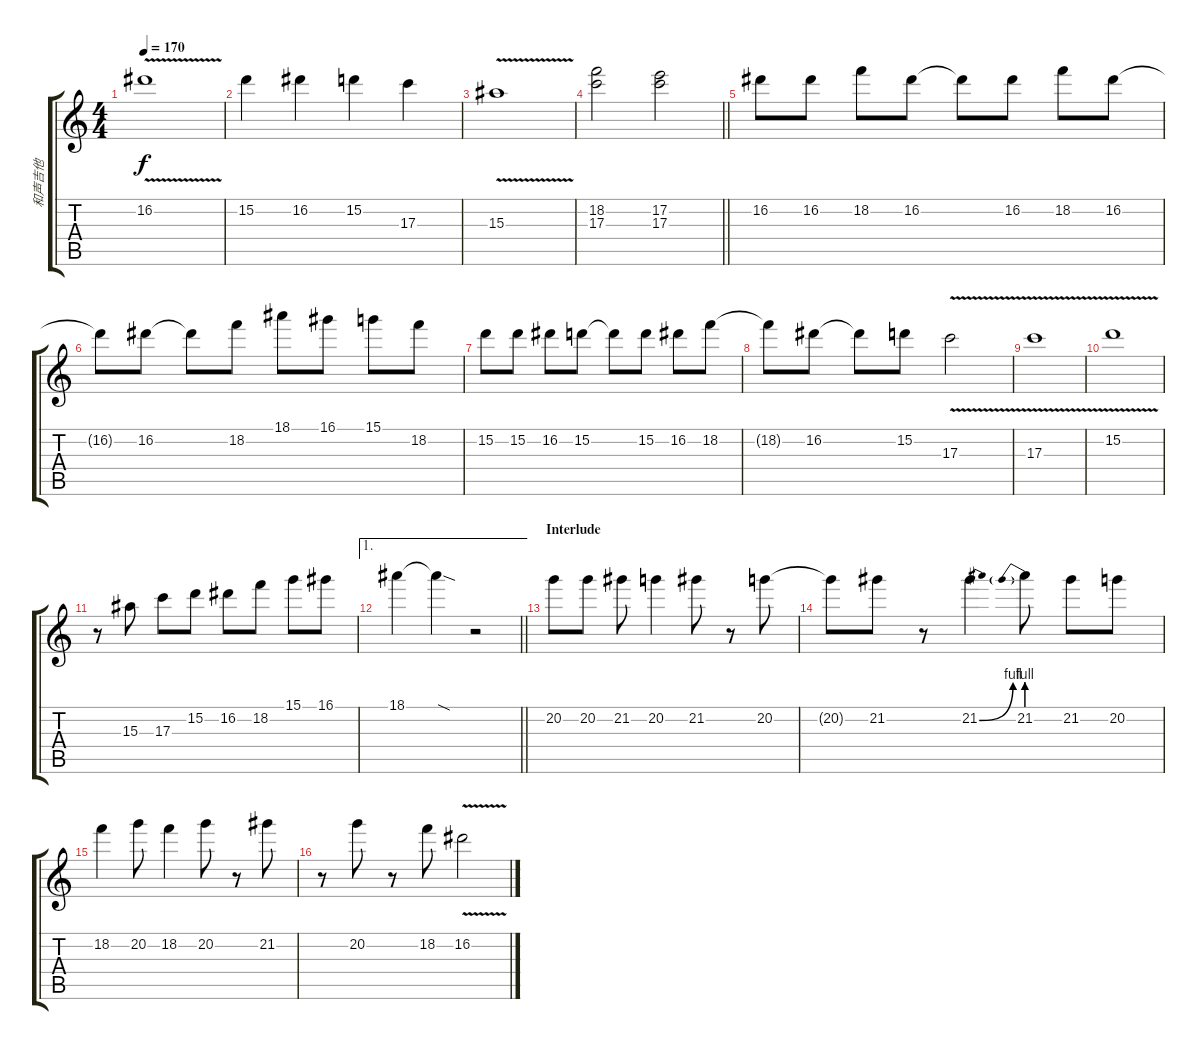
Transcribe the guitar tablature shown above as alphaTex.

\track ("和声吉他" "和声吉他") {instrument overdrivenguitar}
\staff {score tabs}
\tuning (E4 B3 G3 D3 A2 E2) {hide}
\ts (4 4)
\tempo 170
\clef g2
\ks c
16.2{v}.1{dy f} |
15.2.4 16.2.4 15.2.4 17.3.4 |
15.3{v}.1 |
\barLineRight lightlight
(18.2 17.3).2 (17.2 17.3).2 |
16.2.8 16.2.8 18.2.8 16.2.8 16.2{t}.8 16.2.8 18.2.8 16.2.8 |
16.2{t}.8 16.2.8 16.2{t}.8 18.2.8 18.1.8 16.1.8 15.1.8 18.2.8 |
15.2.8 15.2.8 16.2.8 15.2.8 15.2{t}.8 15.2.8 16.2.8 18.2.8 |
18.2{t}.8 16.2.8 16.2{t}.8 15.2.8 17.3{v}.2 |
17.3{v}.1 |
15.2{v}.1 |
r.8 15.3.8 17.3.8 15.2.8 16.2.8 18.2.8 15.1.8 16.1.8 |
\ae 1
\barLineRight lightlight
18.1.4 18.1{sod t}.4 r.2 |
\section ("" "Interlude")
20.2.8 20.2.8 21.2.8 20.2.4 21.2.8 r.8 20.2.8 |
20.2{t}.8 21.2.8 r.8 21.2{be (bend 0 0 60 4)}.4 21.2{be (prebend 0 4 60 4)}.8 21.2.8 20.2.8 |
18.2.4 20.2.8 18.2.4 20.2.8 r.8 21.2.8 |
r.8 20.2.8 r.8 18.2.8 16.2{v}.2
